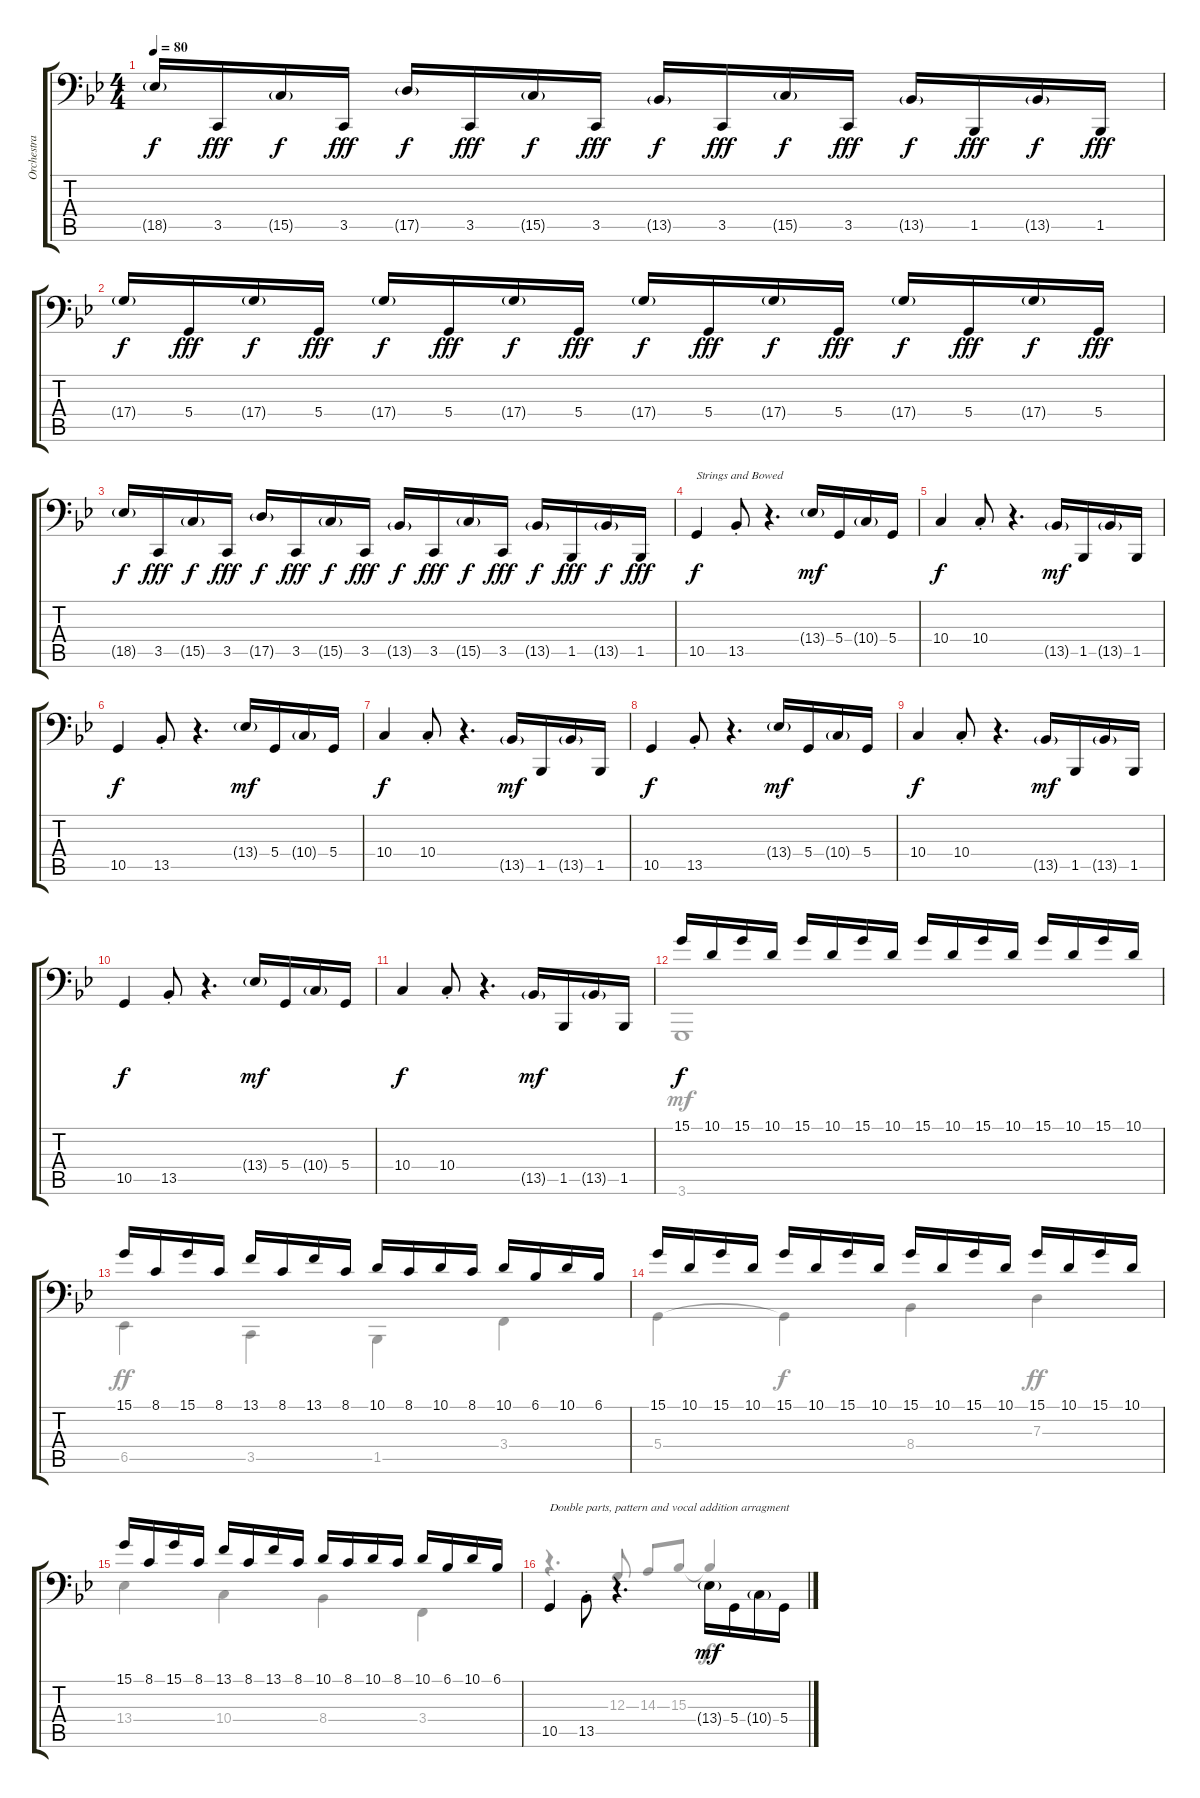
\track ("Orchestra" "Orchestra") {instrument stringensemble1}
\staff {score tabs}
\tuning (E3 B2 G2 D2 A1 E1) {hide}
\voice
\ts (4 4)
\tempo 80
\clef f4
\ks gminor
18.5{g}.16{dy f} 3.5.16{dy fff} 15.5{g}.16{dy f} 3.5.16{dy fff} 17.5{g}.16{dy f} 3.5.16{dy fff} 15.5{g}.16{dy f} 3.5.16{dy fff} 13.5{g}.16{dy f} 3.5.16{dy fff} 15.5{g}.16{dy f} 3.5.16{dy fff} 13.5{g}.16{dy f} 1.5.16{dy fff} 13.5{g}.16{dy f} 1.5.16{dy fff} |
17.4{g}.16{dy f} 5.4.16{dy fff} 17.4{g}.16{dy f} 5.4.16{dy fff} 17.4{g}.16{dy f} 5.4.16{dy fff} 17.4{g}.16{dy f} 5.4.16{dy fff} 17.4{g}.16{dy f} 5.4.16{dy fff} 17.4{g}.16{dy f} 5.4.16{dy fff} 17.4{g}.16{dy f} 5.4.16{dy fff} 17.4{g}.16{dy f} 5.4.16{dy fff} |
18.5{g}.16{dy f} 3.5.16{dy fff} 15.5{g}.16{dy f} 3.5.16{dy fff} 17.5{g}.16{dy f} 3.5.16{dy fff} 15.5{g}.16{dy f} 3.5.16{dy fff} 13.5{g}.16{dy f} 3.5.16{dy fff} 15.5{g}.16{dy f} 3.5.16{dy fff} 13.5{g}.16{dy f} 1.5.16{dy fff} 13.5{g}.16{dy f} 1.5.16{dy fff} |
10.5.4{txt "Strings and Bowed" dy f instrument tremolostrings} 13.5{st}.8 r.4{d} 13.4{g}.16{dy mf} 5.4.16 10.4{g}.16 5.4.16 |
10.4.4{dy f} 10.4{st}.8 r.4{d} 13.5{g}.16{dy mf} 1.5.16 13.5{g}.16 1.5.16 |
10.5.4{dy f} 13.5{st}.8 r.4{d} 13.4{g}.16{dy mf} 5.4.16 10.4{g}.16 5.4.16 |
10.4.4{dy f} 10.4{st}.8 r.4{d} 13.5{g}.16{dy mf} 1.5.16 13.5{g}.16 1.5.16 |
10.5.4{dy f} 13.5{st}.8 r.4{d} 13.4{g}.16{dy mf} 5.4.16 10.4{g}.16 5.4.16 |
10.4.4{dy f} 10.4{st}.8 r.4{d} 13.5{g}.16{dy mf} 1.5.16 13.5{g}.16 1.5.16 |
10.5.4{dy f} 13.5{st}.8 r.4{d} 13.4{g}.16{dy mf} 5.4.16 10.4{g}.16 5.4.16 |
10.4.4{dy f} 10.4{st}.8 r.4{d} 13.5{g}.16{dy mf} 1.5.16 13.5{g}.16 1.5.16 |
15.1.16{dy f} 10.1.16 15.1.16 10.1.16 15.1.16 10.1.16 15.1.16 10.1.16 15.1.16 10.1.16 15.1.16 10.1.16 15.1.16 10.1.16 15.1.16 10.1.16 |
15.1.16 8.1.16 15.1.16 8.1.16 13.1.16 8.1.16 13.1.16 8.1.16 10.1.16 8.1.16 10.1.16 8.1.16 10.1.16 6.1.16 10.1.16 6.1.16 |
15.1.16 10.1.16 15.1.16 10.1.16 15.1.16 10.1.16 15.1.16 10.1.16 15.1.16 10.1.16 15.1.16 10.1.16 15.1.16 10.1.16 15.1.16 10.1.16 |
15.1.16 8.1.16 15.1.16 8.1.16 13.1.16 8.1.16 13.1.16 8.1.16 10.1.16 8.1.16 10.1.16 8.1.16 10.1.16 6.1.16 10.1.16 6.1.16 |
10.5.4{txt "Double parts, pattern and vocal addition arragment"} 13.5{st}.8{beam Down} r.4{d} 13.4{g}.16{dy mf beam Down} 5.4.16{beam Down} 10.4{g}.16{beam Down} 5.4.16{beam Down}
\voice
\clef f4
\ottava regular
\simile none
\ks gminor
|
|
|
|
|
|
|
|
|
|
|
3.6.1 |
6.5.4{dy ff} 3.5.4 1.5.4 3.4.4 |
5.4.4 5.4{t}.4{dy f} 8.4.4 7.3.4{dy ff} |
13.4.4 10.4.4 8.4.4 3.4.4 |
r.4{d} 12.3.8{beam Up} 14.3.8{beam Up} 15.3.8{beam Up} 15.3{t}.4{dy f beam Up}
